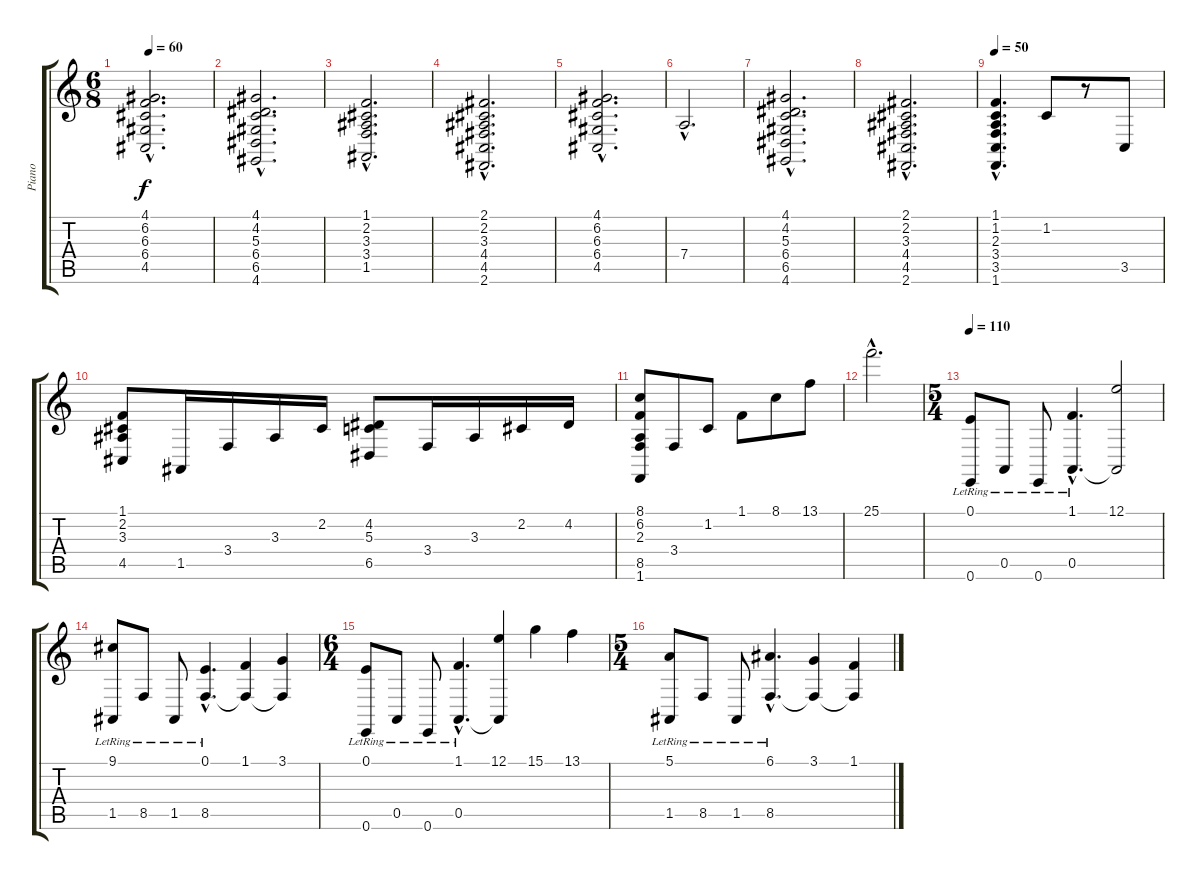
\track ("Piano" "Piano") {instrument acousticgrandpiano}
\staff {score tabs}
\tuning (E4 B3 G3 D3 A2 E2) {hide}
\ts (6 8)
\tempo 60
\clef g2
\ks c
(4.1{hac} 6.2{hac} 6.3{hac} 6.4{hac} 4.5{hac}).2{d dy f} |
(4.1{hac} 4.2{hac} 5.3{hac} 6.4{hac} 6.5{hac} 4.6{hac}).2{d} |
(1.1{hac} 2.2{hac} 3.3{hac} 3.4{hac} 1.5{hac}).2{d} |
(2.1{hac} 2.2{hac} 3.3{hac} 4.4{hac} 4.5{hac} 2.6{hac}).2{d} |
(4.1{hac} 6.2{hac} 6.3{hac} 6.4{hac} 4.5{hac}).2{d} |
7.4{hac}.2{d} |
(4.1{hac} 4.2{hac} 5.3{hac} 6.4{hac} 6.5{hac} 4.6{hac}).2{d} |
(2.1{hac} 2.2{hac} 3.3{hac} 4.4{hac} 4.5{hac} 2.6{hac}).2{d} |
\tempo 50
(1.1{hac} 1.2{hac} 2.3{hac} 3.4{hac} 3.5{hac} 1.6{hac}).4{d} 1.2.8 r.8 3.5.8 |
(1.1 2.2 3.3 4.5).8 1.5.16 3.4.16 3.3.16 2.2.16 (4.2 5.3 6.5).8 3.4.16 3.3.16 2.2.16 4.2.16 |
(8.1 6.2 2.3 8.5 1.6).8 3.4.8 1.2.8 1.1.8 8.1.8 13.1.8 |
25.1{hac}.2{d} |
\ts (5 4)
\tempo 110
(0.1 0.6{lr}).8 0.5{lr}.8 0.6{lr}.8 (1.1{hac} 0.5{hac lr}).4{d} (12.1 0.5{t}).2 |
(9.1{lr} 1.5{lr}).8 8.5{lr}.8 1.5{lr}.8 (0.1{hac} 8.5{hac lr}).4{d} (1.1 8.5{t}).4 (3.1 8.5{t}).4 |
\ts (6 4)
(0.1 0.6{lr}).8 0.5{lr}.8 0.6{lr}.8 (1.1{hac} 0.5{hac lr}).4{d} (12.1 0.5{t}).4 15.1.4 13.1.4 |
\ts (5 4)
(5.1{lr} 1.5{lr}).8 8.5{lr}.8 1.5{lr}.8 (6.1{hac} 8.5{hac lr}).4{d} (3.1 8.5{t}).4 (1.1 8.5{t}).4
